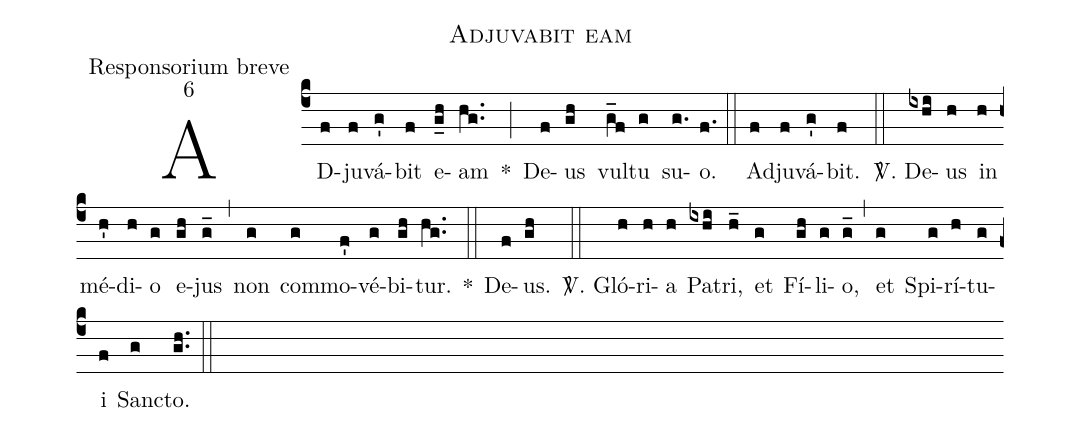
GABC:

name:Adjuvabit eam;
office-part:Responsorium breve;
mode:6;
%%
(c4) AD(f){ju}(f)vá(g')bit(f) e(g_h)am(hg..) *(;)
De(f)us(gh) vul(g_f)tu(g) su(g.)o.(f.) (::) Ad(f){ju}(f)vá(g')bit.(f)  (::)
<sp>V/</sp>. De(ixhi)us(h) in(h) mé(h')di(h)o(g) e(gh)jus(g_) (,) non(g) com(g)mo(f')vé(g)bi(gh)tur.(hg..) *(::) De(f)us.(gh) (::) <sp>V/</sp>. Gló(h)ri(h)a(h) Pa(ixhi)tri,(h_) et(g) Fí(gh)li(g)o,(g_) (,) et(g) Spi(g)rí(h)tu(g)i(f) Sanc(g)to.(g.h.) (::)
